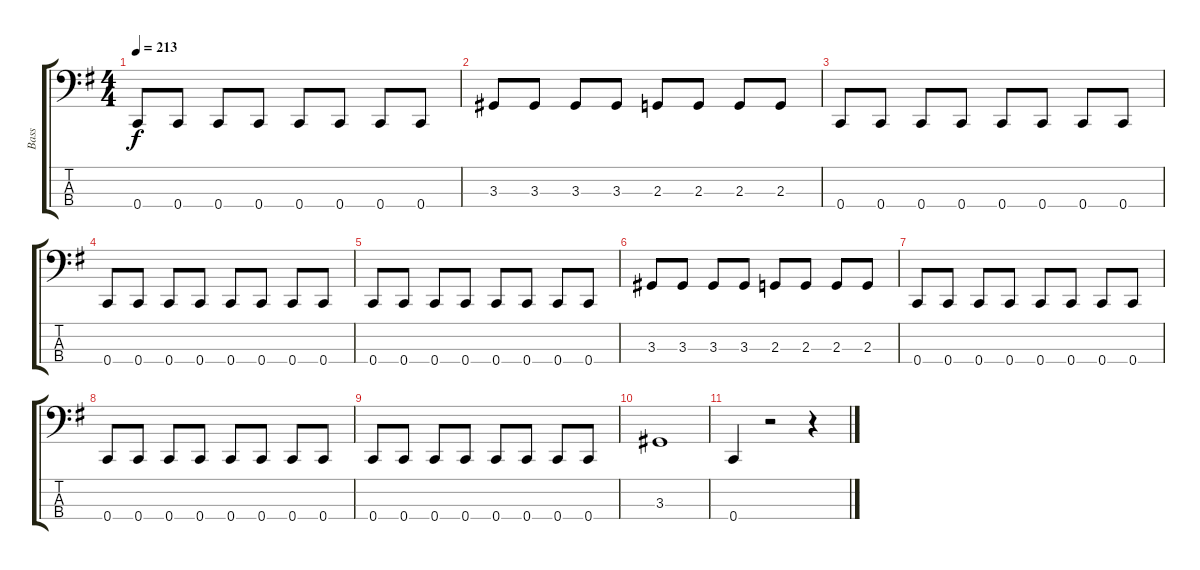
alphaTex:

\track ("Bass" "Bass") {instrument electricbassfinger}
\staff {score tabs}
\tuning (Eb2 Bb1 F1 C1) {hide}
\ts (4 4)
\tempo 213
\clef f4
\ks eminor
0.4.8{dy f} 0.4.8 0.4.8 0.4.8 0.4.8 0.4.8 0.4.8 0.4.8 |
3.3.8 3.3.8 3.3.8 3.3.8 2.3.8 2.3.8 2.3.8 2.3.8 |
0.4.8 0.4.8 0.4.8 0.4.8 0.4.8 0.4.8 0.4.8 0.4.8 |
0.4.8 0.4.8 0.4.8 0.4.8 0.4.8 0.4.8 0.4.8 0.4.8 |
0.4.8 0.4.8 0.4.8 0.4.8 0.4.8 0.4.8 0.4.8 0.4.8 |
3.3.8 3.3.8 3.3.8 3.3.8 2.3.8 2.3.8 2.3.8 2.3.8 |
0.4.8 0.4.8 0.4.8 0.4.8 0.4.8 0.4.8 0.4.8 0.4.8 |
0.4.8 0.4.8 0.4.8 0.4.8 0.4.8 0.4.8 0.4.8 0.4.8 |
0.4.8 0.4.8 0.4.8 0.4.8 0.4.8 0.4.8 0.4.8 0.4.8 |
3.3.1 |
0.4.4 r.2 r.4
